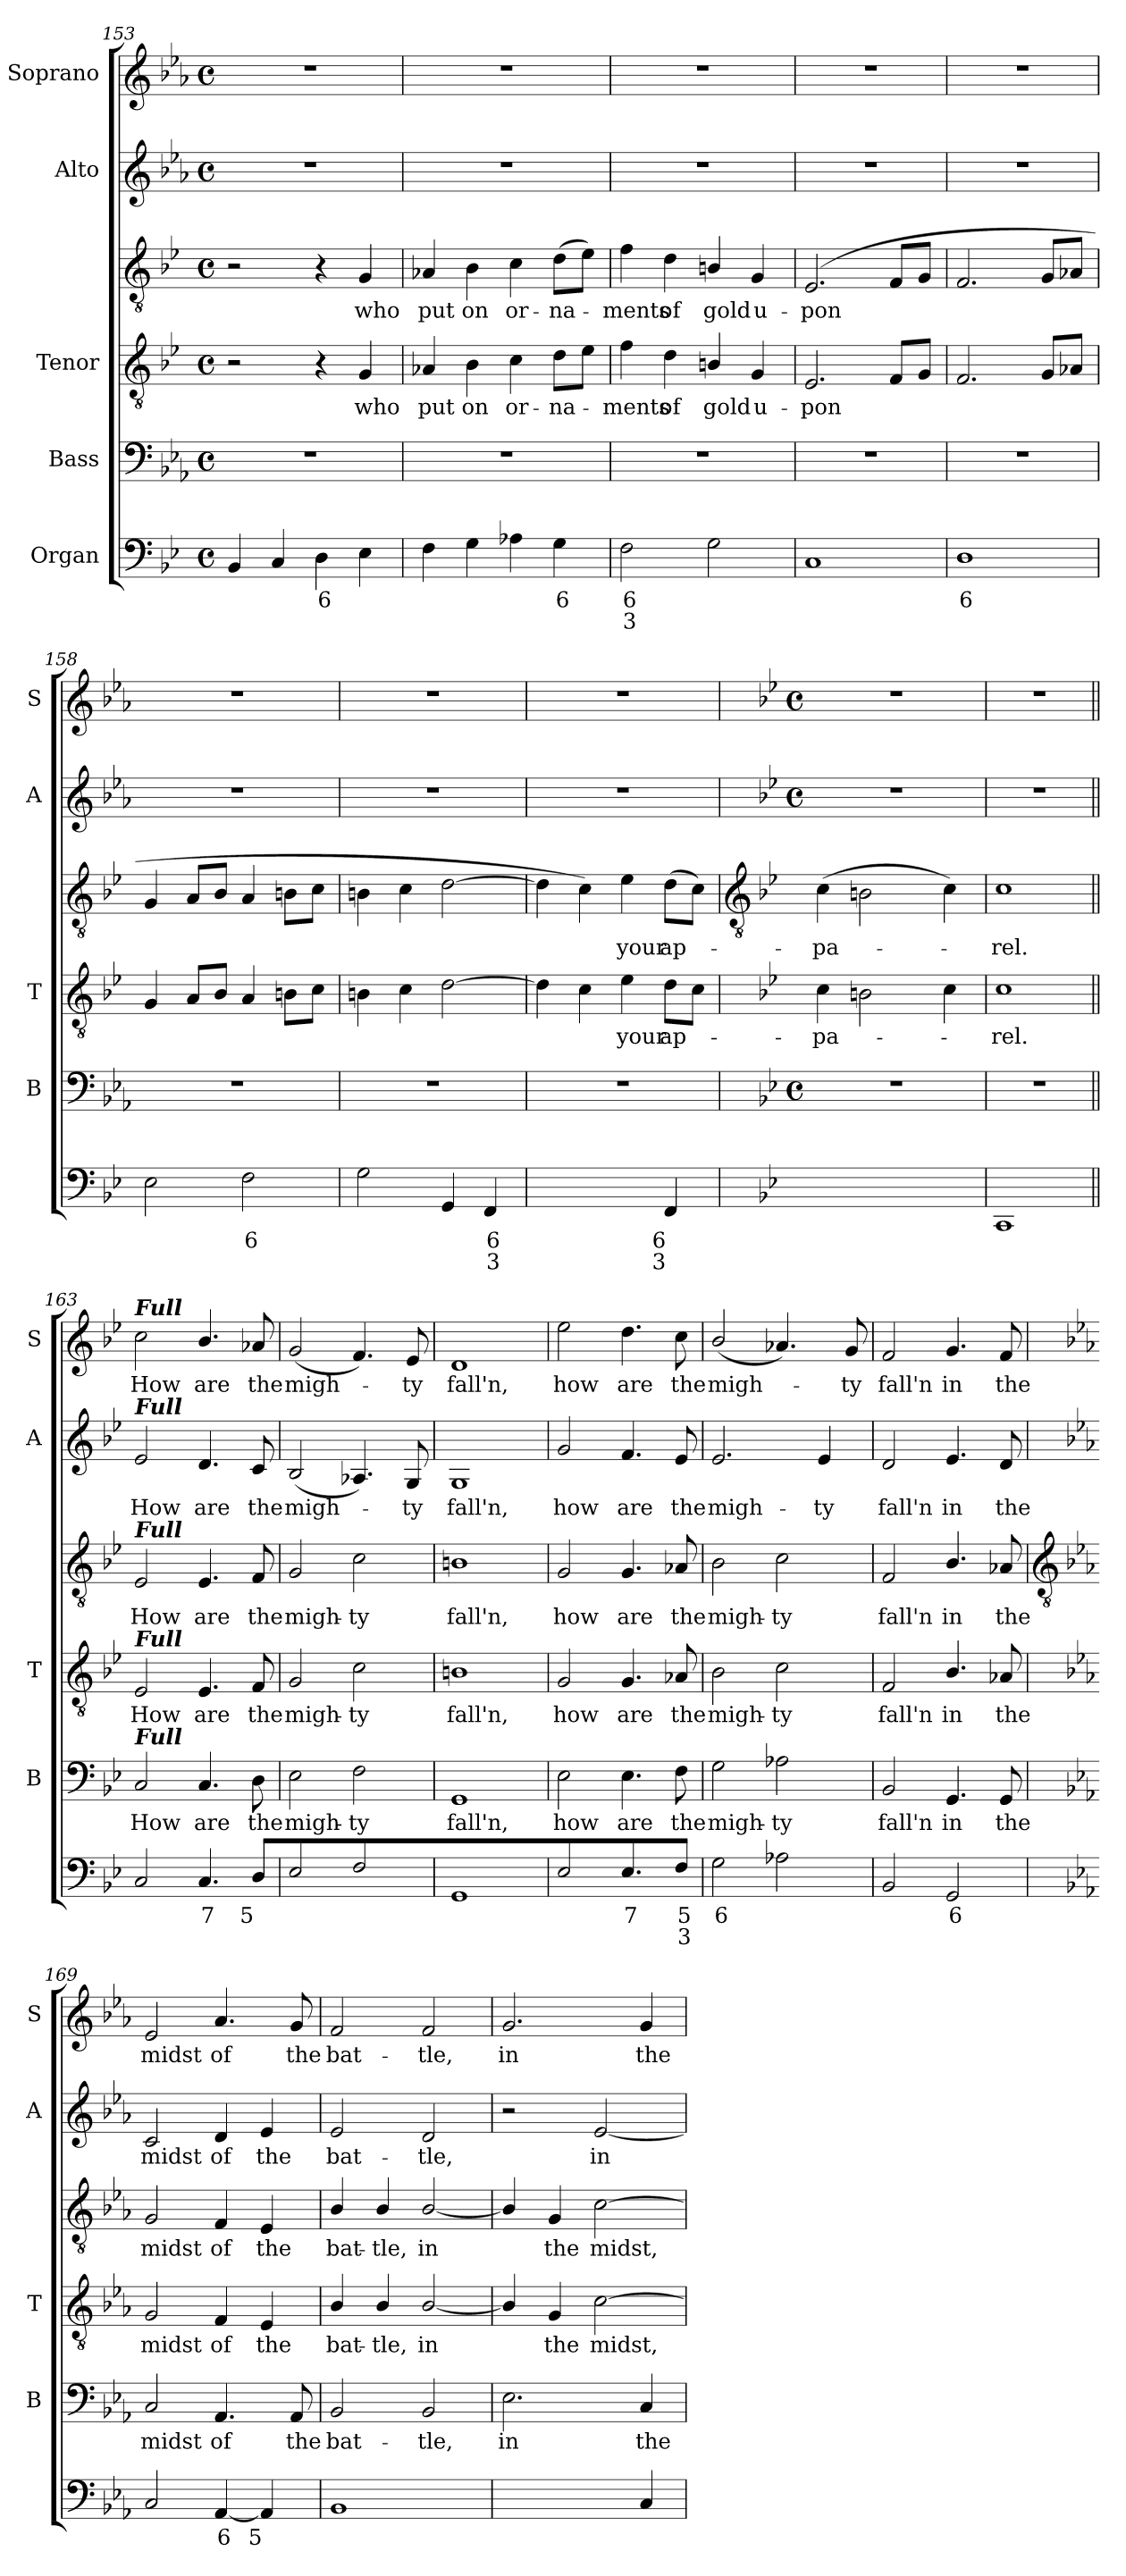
**kern	**text	**text	**kern	**text	**kern	**text	**kern	**text	**kern	**text	**kern	**text
*part5	*part5	*part5	*part4	*part4	*part3	*part3	*part3	*part3	*part2	*part2	*part1	*part1
*staff6	*staff6	*staff6	*staff5	*staff5	*staff4	*staff4	*staff3	*staff3	*staff2	*staff2	*staff1	*staff1
*I"Organ	*	*	*I"Bass	*	*I"Tenor	*	*	*	*I"Alto	*	*I"Soprano	*
*	*	*	*I'B	*	*I'T	*	*	*	*I'A	*	*I'S	*
!!LO:LB:g=z
*clefF4	*	*	*clefF4	*	*clefGv2	*	*clefGv2	*	*clefG2	*	*clefG2	*
*k[b-e-]	*	*	*k[b-e-a-]	*	*k[b-e-]	*	*k[b-e-]	*	*k[b-e-a-]	*	*k[b-e-a-]	*
*B-:	*	*	*E-:	*	*B-:	*	*B-:	*	*E-:	*	*E-:	*
*M4/4	*	*	*M4/4	*	*M4/4	*	*M4/4	*	*M4/4	*	*M4/4	*
*met(c)	*	*	*met(c)	*	*met(c)	*	*met(c)	*	*met(c)	*	*met(c)	*
=153	=153	=153	=153	=153	=153	=153	=153	=153	=153	=153	=153	=153
4BB-	.	.	1r	.	2r	.	2r	.	1r	.	1r	.
4C	.	.	.	.	.	.	.	.	.	.	.	.
!	!LO:LY:b	!	!	!	!	!	!	!	!	!	!	!
4D	6	.	.	.	4r	.	4r	.	.	.	.	.
!	!	!	!	!	!	!LO:LY:b	!	!LO:LY:b	!	!	!	!
4E-	.	.	.	.	4G	who	4G	who	.	.	.	.
=154	=154	=154	=154	=154	=154	=154	=154	=154	=154	=154	=154	=154
!	!	!	!	!	!	!LO:LY:b	!	!LO:LY:b	!	!	!	!
4F	.	.	1r	.	4A-X	put	4A-X	put	1r	.	1r	.
!	!	!	!	!	!	!LO:LY:b	!	!LO:LY:b	!	!	!	!
4G	.	.	.	.	4B-	on	4B-	on	.	.	.	.
!	!	!	!	!	!	!LO:LY:b	!	!LO:LY:b	!	!	!	!
4A-X	.	.	.	.	4c	or-	4c	or-	.	.	.	.
!	!LO:LY:b	!	!	!	!	!LO:LY:b	!	!LO:LY:b	!	!	!	!
4G	6	.	.	.	8dL	-na-	(>8dL	-na-	.	.	.	.
.	.	.	.	.	8e-J	.	8e-J)	.	.	.	.	.
=155	=155	=155	=155	=155	=155	=155	=155	=155	=155	=155	=155	=155
!	!LO:LY:b	!LO:LY:b	!	!	!	!LO:LY:b	!	!LO:LY:b	!	!	!	!
2F	6	3	1r	.	4f	ments	4f	ments	1r	.	1r	.
!	!	!	!	!	!	!LO:LY:b	!	!LO:LY:b	!	!	!	!
.	.	.	.	.	4d	of	4d	of	.	.	.	.
!	!	!	!	!	!	!LO:LY:b	!	!LO:LY:b	!	!	!	!
2G	.	.	.	.	4Bn/	gold	4Bn/	gold	.	.	.	.
!	!	!	!	!	!	!LO:LY:b	!	!LO:LY:b	!	!	!	!
.	.	.	.	.	4G	u-	4G	u-	.	.	.	.
=156	=156	=156	=156	=156	=156	=156	=156	=156	=156	=156	=156	=156
!	!	!	!	!	!	!LO:LY:b	!	!LO:LY:b	!	!	!	!
1C	.	.	1r	.	2.E-	-pon	(<2.E-	-pon	1r	.	1r	.
.	.	.	.	.	8FL	.	8FL	.	.	.	.	.
.	.	.	.	.	8GJ	.	8GJ	.	.	.	.	.
=157	=157	=157	=157	=157	=157	=157	=157	=157	=157	=157	=157	=157
!	!LO:LY:b	!	!	!	!	!	!	!	!	!	!	!
1D	6	.	1r	.	2.F	.	2.F	.	1r	.	1r	.
.	.	.	.	.	8GL	.	8GL	.	.	.	.	.
.	.	.	.	.	8A-XJ	.	8A-XJ	.	.	.	.	.
=158	=158	=158	=158	=158	=158	=158	=158	=158	=158	=158	=158	=158
2E-	.	.	1r	.	4G	.	4G	.	1r	.	1r	.
.	.	.	.	.	8AL	.	8AL	.	.	.	.	.
.	.	.	.	.	8B-J	.	8B-J	.	.	.	.	.
!	!LO:LY:b	!	!	!	!	!	!	!	!	!	!	!
2F	6	.	.	.	4A	.	4A	.	.	.	.	.
.	.	.	.	.	8BnL	.	8BnL	.	.	.	.	.
.	.	.	.	.	8cJ	.	8cJ	.	.	.	.	.
=159	=159	=159	=159	=159	=159	=159	=159	=159	=159	=159	=159	=159
2G	.	.	1r	.	4Bn	.	4Bn	.	1r	.	1r	.
.	.	.	.	.	4c	.	4c	.	.	.	.	.
4GG	.	.	.	.	[2d	.	[2d	.	.	.	.	.
!	!LO:LY:b	!LO:LY:b	!	!	!	!	!	!	!	!	!	!
4FF	6	3	.	.	.	.	.	.	.	.	.	.
=160	=160	=160	=160	=160	=160	=160	=160	=160	=160	=160	=160	=160
!	!LO:LY:b	!	!	!	!	!	!	!	!	!	!	!
[4EE-yy	7	.	1r	.	4d]	.	4d]	.	1r	.	1r	.
!	!LO:LY:b	!	!	!	!	!	!	!	!	!	!	!
2EE-yy]	6	.	.	.	4c	.	4c)	.	.	.	.	.
!	!	!	!	!	!	!LO:LY:b	!	!LO:LY:b	!	!	!	!
.	.	.	.	.	4e-	your	4e-	your	.	.	.	.
!	!LO:LY:b	!LO:LY:b	!	!	!	!LO:LY:b	!	!LO:LY:b	!	!	!	!
4FF	6	3	.	.	8dL	ap-	(>8dL	ap-	.	.	.	.
.	.	.	.	.	8cJ	.	8cJ)	.	.	.	.	.
!!LO:LB:g=z
=161	=161	=161	=161	=161	=161	=161	=161	=161	=161	=161	=161	=161
*	*	*	*	*	*	*	*clefGv2	*	*	*	*	*
*	*	*	*k[b-e-]	*	*	*	*	*	*k[b-e-]	*	*k[b-e-]	*
*	*	*	*B-:	*	*	*	*	*	*B-:	*	*B-:	*
*	*	*	*M4/4	*	*	*	*	*	*M4/4	*	*M4/4	*
*	*	*	*met(c)	*	*	*	*	*	*met(c)	*	*met(c)	*
!	!LO:LY:b	!LO:LY:b	!	!	!	!LO:LY:b	!	!LO:LY:b	!	!	!	!
[2GGyy	6	4	1r	.	4c	pa-	(>4c	pa-	1r	.	1r	.
.	.	.	.	.	2Bn	.	2Bn	.	.	.	.	.
!	!LO:LY:b	!LO:LY:b	!	!	!	!	!	!	!	!	!	!
2GGyy]	5	3	.	.	.	.	.	.	.	.	.	.
.	.	.	.	.	4c	.	4c)	.	.	.	.	.
=162	=162	=162	=162	=162	=162	=162	=162	=162	=162	=162	=162	=162
!	!	!	!	!	!	!LO:LY:b	!	!LO:LY:b	!	!	!	!
1CC	.	.	1r	.	1c	rel.	1c	rel.	1r	.	1r	.
=163||	=163||	=163||	=163||	=163||	=163||	=163||	=163||	=163||	=163||	=163||	=163||	=163||
!	!	!	!	!	!	!	!	!	!	!	!LO:TX:a:Bi:t=Full	!
!	!	!	!	!	!	!	!	!	!LO:TX:a:Bi:t=Full	!	!	!
!	!	!	!	!	!	!	!LO:TX:a:Bi:t=Full	!	!	!	!	!
!	!	!	!	!	!LO:TX:a:Bi:t=Full	!	!	!	!	!	!	!
!	!	!	!LO:TX:a:Bi:t=Full	!	!	!	!	!	!	!	!	!
!	!	!	!	!LO:LY:b	!	!LO:LY:b	!	!LO:LY:b	!	!LO:LY:b	!	!LO:LY:b
2C	.	.	2C	How	2E-	How	2E-	How	2e-	How	2cc	How
!	!LO:LY:b	!	!	!LO:LY:b	!	!LO:LY:b	!	!LO:LY:b	!	!LO:LY:b	!	!LO:LY:b
4.C	7	.	4.C	are	4.E-	are	4.E-	are	4.d	are	4.b-/	are
!	!LO:LY:b	!	!	!LO:LY:b	!	!LO:LY:b	!	!LO:LY:b	!	!LO:LY:b	!	!LO:LY:b
8DL	5	.	8D	the	8F	the	8F	the	8c	the	8a-X	the
=164	=164	=164	=164	=164	=164	=164	=164	=164	=164	=164	=164	=164
!	!	!	!	!LO:LY:b	!	!LO:LY:b	!	!LO:LY:b	!	!LO:LY:b	!	!LO:LY:b
2E-	.	.	2E-	migh-	2G	migh-	2G	migh-	(<2B-	migh-	(<2g	migh-
!	!	!	!	!LO:LY:b	!	!LO:LY:b	!	!LO:LY:b	!	!	!	!
2F	.	.	2F	-ty	2c	-ty	2c	-ty	4.A-X)	.	4.f)	.
!	!	!	!	!	!	!	!	!	!	!LO:LY:b	!	!LO:LY:b
.	.	.	.	.	.	.	.	.	8G	ty	8e-	ty
=165	=165	=165	=165	=165	=165	=165	=165	=165	=165	=165	=165	=165
!	!	!	!	!LO:LY:b	!	!LO:LY:b	!	!LO:LY:b	!	!LO:LY:b	!	!LO:LY:b
1GG	.	.	1GG	fall'n,	1Bn	fall'n,	1Bn	fall'n,	1G	fall'n,	1d	fall'n,
=166	=166	=166	=166	=166	=166	=166	=166	=166	=166	=166	=166	=166
!	!	!	!	!LO:LY:b	!	!LO:LY:b	!	!LO:LY:b	!	!LO:LY:b	!	!LO:LY:b
2E-	.	.	2E-	how	2G	how	2G	how	2g	how	2ee-	how
!	!LO:LY:b	!	!	!LO:LY:b	!	!LO:LY:b	!	!LO:LY:b	!	!LO:LY:b	!	!LO:LY:b
4.E-	7	.	4.E-	are	4.G	are	4.G	are	4.f	are	4.dd	are
!	!LO:LY:b	!LO:LY:b	!	!LO:LY:b	!	!LO:LY:b	!	!LO:LY:b	!	!LO:LY:b	!	!LO:LY:b
8FJ	5	3	8F	the	8A-X	the	8A-X	the	8e-	the	8cc	the
=167	=167	=167	=167	=167	=167	=167	=167	=167	=167	=167	=167	=167
!	!LO:LY:b	!	!	!LO:LY:b	!	!LO:LY:b	!	!LO:LY:b	!	!LO:LY:b	!	!LO:LY:b
2G	6	.	2G	migh-	2B-	migh-	2B-	migh-	2.e-	migh-	(<2b-/	migh-
!	!	!	!	!LO:LY:b	!	!LO:LY:b	!	!LO:LY:b	!	!	!	!
2A-X	.	.	2A-X	-ty	2c	-ty	2c	-ty	.	.	4.a-X)	.
!	!	!	!	!	!	!	!	!	!	!LO:LY:b	!	!
.	.	.	.	.	.	.	.	.	4e-	-ty	.	.
!	!	!	!	!	!	!	!	!	!	!	!	!LO:LY:b
.	.	.	.	.	.	.	.	.	.	.	8g	ty
=168	=168	=168	=168	=168	=168	=168	=168	=168	=168	=168	=168	=168
!	!	!	!	!LO:LY:b	!	!LO:LY:b	!	!LO:LY:b	!	!LO:LY:b	!	!LO:LY:b
2BB-	.	.	2BB-	fall'n	2F	fall'n	2F	fall'n	2d	fall'n	2f	fall'n
!	!LO:LY:b	!	!	!LO:LY:b	!	!LO:LY:b	!	!LO:LY:b	!	!LO:LY:b	!	!LO:LY:b
2GG	6	.	4.GG	in	4.B-/	in	4.B-/	in	4.e-	in	4.g	in
!	!	!	!	!LO:LY:b	!	!LO:LY:b	!	!LO:LY:b	!	!LO:LY:b	!	!LO:LY:b
.	.	.	8GG	the	8A-X	the	8A-X	the	8d	the	8f	the
!!LO:LB:g=z
=169	=169	=169	=169	=169	=169	=169	=169	=169	=169	=169	=169	=169
*	*	*	*	*	*	*	*clefGv2	*	*	*	*	*
*k[b-e-a-]	*	*	*k[b-e-a-]	*	*k[b-e-a-]	*	*k[b-e-a-]	*	*k[b-e-a-]	*	*k[b-e-a-]	*
*E-:	*	*	*E-:	*	*E-:	*	*E-:	*	*E-:	*	*E-:	*
!	!	!	!	!LO:LY:b	!	!LO:LY:b	!	!LO:LY:b	!	!LO:LY:b	!	!LO:LY:b
2C	.	.	2C	midst	2G	midst	2G	midst	2c	midst	2e-	midst
!	!LO:LY:b	!	!	!LO:LY:b	!	!LO:LY:b	!	!LO:LY:b	!	!LO:LY:b	!	!LO:LY:b
[4AA-	6	.	4.AA-	of	4F	of	4F	of	4d	of	4.a-	of
!	!LO:LY:b	!	!	!	!	!LO:LY:b	!	!LO:LY:b	!	!LO:LY:b	!	!
4AA-]	5	.	.	.	4E-	the	4E-	the	4e-	the	.	.
!	!	!	!	!LO:LY:b	!	!	!	!	!	!	!	!LO:LY:b
.	.	.	8AA-	the	.	.	.	.	.	.	8g	the
=170	=170	=170	=170	=170	=170	=170	=170	=170	=170	=170	=170	=170
!	!	!	!	!LO:LY:b	!	!LO:LY:b	!	!LO:LY:b	!	!LO:LY:b	!	!LO:LY:b
1BB-	.	.	2BB-	bat-	4B-/	bat-	4B-/	bat-	2e-	bat-	2f	bat-
!	!	!	!	!	!	!LO:LY:b	!	!LO:LY:b	!	!	!	!
.	.	.	.	.	4B-/	-tle,	4B-/	-tle,	.	.	.	.
!	!	!	!	!LO:LY:b	!	!LO:LY:b	!	!LO:LY:b	!	!LO:LY:b	!	!LO:LY:b
.	.	.	2BB-	-tle,	[2B-/	in	[2B-/	in	2d	-tle,	2f	-tle,
=171	=171	=171	=171	=171	=171	=171	=171	=171	=171	=171	=171	=171
!	!	!	!	!LO:LY:b	!	!	!	!	!	!	!	!LO:LY:b
[2E-yy	.	.	2.E-	in	4B-/]	.	4B-/]	.	2r	.	2.g	in
!	!	!	!	!	!	!LO:LY:b	!	!LO:LY:b	!	!	!	!
.	.	.	.	.	4G	the	4G	the	.	.	.	.
!	!LO:LY:b	!	!	!	!	!LO:LY:b	!	!LO:LY:b	!	!LO:LY:b	!	!
4E-yy]	6	.	.	.	[2c	midst,	[2c	midst,	[2e-	in	.	.
!	!	!	!	!LO:LY:b	!	!	!	!	!	!	!	!LO:LY:b
4C	.	.	4C	the	.	.	.	.	.	.	4g	the
=	=	=	=	=	=	=	=	=	=	=	=	=
*-	*-	*-	*-	*-	*-	*-	*-	*-	*-	*-	*-	*-
